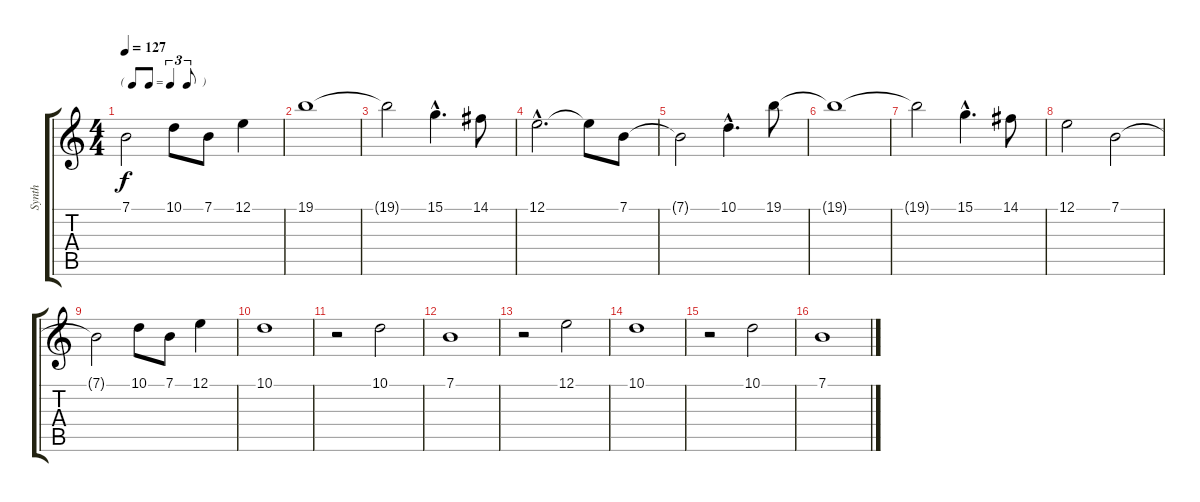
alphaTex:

\track ("Synth" "Synth") {instrument tenorsax}
\staff {score tabs}
\tuning (E4 B3 G3 D3 A2 E2) {hide}
\ts (4 4)
\tf triplet8th
\tempo 127
\clef g2
\ks c
7.1{t}.2{dy f} 10.1.8 7.1.8 12.1.4 |
19.1.1 |
19.1{t}.2 15.1{hac}.4{d} 14.1.8 |
12.1{hac}.2{d} 12.1{t}.8 7.1.8 |
7.1{t}.2 10.1{hac}.4{d} 19.1.8 |
19.1{t}.1 |
19.1{t}.2 15.1{hac}.4{d} 14.1.8 |
12.1.2 7.1.2 |
7.1{t}.2 10.1.8 7.1.8 12.1.4 |
10.1.1{volume 5 instrument pad1newage} |
r.2 10.1.2 |
7.1.1 |
r.2 12.1.2 |
10.1.1 |
r.2 10.1.2 |
7.1.1
